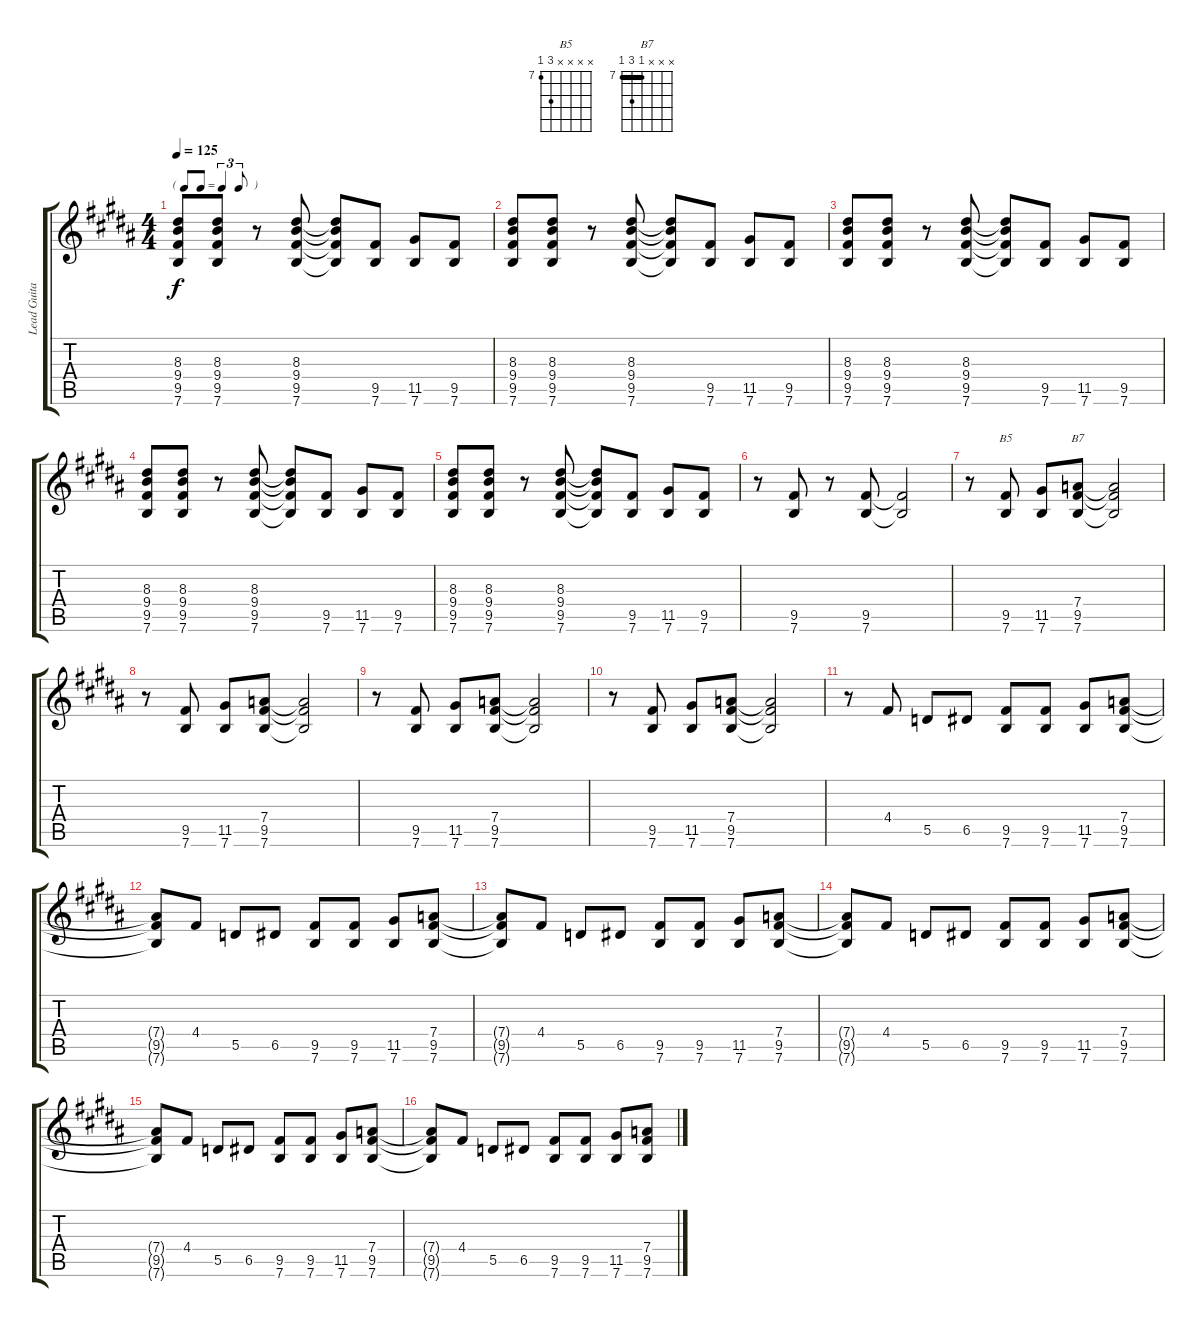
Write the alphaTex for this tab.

\track ("Lead Guitar" "Lead Guita") {instrument distortionguitar}
\staff {score tabs}
\tuning (E4 B3 G3 D3 A2 E2) {hide}
\chord ("B5" x x x x 9 7) {firstfret 7}
\chord ("B7" x x x 7 9 7) {firstfret 7 barre 7}
\ts (4 4)
\tf triplet8th
\tempo 125
\clef g2
\ks b
(8.3 9.4 9.5 7.6).8{lyrics (0 "") lyrics (1 "") lyrics (2 "") lyrics (3 "") lyrics (4 "") dy f} (8.3 9.4 9.5 7.6).8{lyrics (0 "") lyrics (1 "") lyrics (2 "") lyrics (3 "") lyrics (4 "")} r.8 (8.3 9.4 9.5 7.6).8{lyrics (0 "") lyrics (1 "") lyrics (2 "") lyrics (3 "") lyrics (4 "")} (8.3{t} 9.4{t} 9.5{t} 7.6{t}).8{lyrics (0 "") lyrics (1 "") lyrics (2 "") lyrics (3 "") lyrics (4 "")} (9.5 7.6).8{lyrics (0 "") lyrics (1 "") lyrics (2 "") lyrics (3 "") lyrics (4 "")} (11.5 7.6).8{lyrics (0 "") lyrics (1 "") lyrics (2 "") lyrics (3 "") lyrics (4 "")} (9.5 7.6).8{lyrics (0 "") lyrics (1 "") lyrics (2 "") lyrics (3 "") lyrics (4 "")} |
(8.3 9.4 9.5 7.6).8{lyrics (0 "") lyrics (1 "") lyrics (2 "") lyrics (3 "") lyrics (4 "")} (8.3 9.4 9.5 7.6).8{lyrics (0 "") lyrics (1 "") lyrics (2 "") lyrics (3 "") lyrics (4 "")} r.8 (8.3 9.4 9.5 7.6).8{lyrics (0 "") lyrics (1 "") lyrics (2 "") lyrics (3 "") lyrics (4 "")} (8.3{t} 9.4{t} 9.5{t} 7.6{t}).8{lyrics (0 "") lyrics (1 "") lyrics (2 "") lyrics (3 "") lyrics (4 "")} (9.5 7.6).8{lyrics (0 "") lyrics (1 "") lyrics (2 "") lyrics (3 "") lyrics (4 "")} (11.5 7.6).8{lyrics (0 "") lyrics (1 "") lyrics (2 "") lyrics (3 "") lyrics (4 "")} (9.5 7.6).8{lyrics (0 "") lyrics (1 "") lyrics (2 "") lyrics (3 "") lyrics (4 "")} |
(8.3 9.4 9.5 7.6).8{lyrics (0 "") lyrics (1 "") lyrics (2 "") lyrics (3 "") lyrics (4 "")} (8.3 9.4 9.5 7.6).8{lyrics (0 "") lyrics (1 "") lyrics (2 "") lyrics (3 "") lyrics (4 "")} r.8 (8.3 9.4 9.5 7.6).8{lyrics (0 "") lyrics (1 "") lyrics (2 "") lyrics (3 "") lyrics (4 "")} (8.3{t} 9.4{t} 9.5{t} 7.6{t}).8{lyrics (0 "") lyrics (1 "") lyrics (2 "") lyrics (3 "") lyrics (4 "")} (9.5 7.6).8{lyrics (0 "") lyrics (1 "") lyrics (2 "") lyrics (3 "") lyrics (4 "")} (11.5 7.6).8{lyrics (0 "") lyrics (1 "") lyrics (2 "") lyrics (3 "") lyrics (4 "")} (9.5 7.6).8{lyrics (0 "") lyrics (1 "") lyrics (2 "") lyrics (3 "") lyrics (4 "")} |
(8.3 9.4 9.5 7.6).8{lyrics (0 "") lyrics (1 "") lyrics (2 "") lyrics (3 "") lyrics (4 "")} (8.3 9.4 9.5 7.6).8{lyrics (0 "") lyrics (1 "") lyrics (2 "") lyrics (3 "") lyrics (4 "")} r.8 (8.3 9.4 9.5 7.6).8{lyrics (0 "") lyrics (1 "") lyrics (2 "") lyrics (3 "") lyrics (4 "")} (8.3{t} 9.4{t} 9.5{t} 7.6{t}).8{lyrics (0 "") lyrics (1 "") lyrics (2 "") lyrics (3 "") lyrics (4 "")} (9.5 7.6).8{lyrics (0 "") lyrics (1 "") lyrics (2 "") lyrics (3 "") lyrics (4 "")} (11.5 7.6).8{lyrics (0 "") lyrics (1 "") lyrics (2 "") lyrics (3 "") lyrics (4 "")} (9.5 7.6).8{lyrics (0 "") lyrics (1 "") lyrics (2 "") lyrics (3 "") lyrics (4 "")} |
(8.3 9.4 9.5 7.6).8{lyrics (0 "") lyrics (1 "") lyrics (2 "") lyrics (3 "") lyrics (4 "")} (8.3 9.4 9.5 7.6).8{lyrics (0 "") lyrics (1 "") lyrics (2 "") lyrics (3 "") lyrics (4 "")} r.8 (8.3 9.4 9.5 7.6).8{lyrics (0 "") lyrics (1 "") lyrics (2 "") lyrics (3 "") lyrics (4 "")} (8.3{t} 9.4{t} 9.5{t} 7.6{t}).8{lyrics (0 "") lyrics (1 "") lyrics (2 "") lyrics (3 "") lyrics (4 "")} (9.5 7.6).8{lyrics (0 "") lyrics (1 "") lyrics (2 "") lyrics (3 "") lyrics (4 "")} (11.5 7.6).8{lyrics (0 "") lyrics (1 "") lyrics (2 "") lyrics (3 "") lyrics (4 "")} (9.5 7.6).8{lyrics (0 "") lyrics (1 "") lyrics (2 "") lyrics (3 "") lyrics (4 "")} |
r.8 (9.5 7.6).8{lyrics (0 "") lyrics (1 "") lyrics (2 "") lyrics (3 "") lyrics (4 "")} r.8 (9.5 7.6).8{lyrics (0 "") lyrics (1 "") lyrics (2 "") lyrics (3 "") lyrics (4 "")} (9.5{t} 7.6{t}).2{lyrics (0 "") lyrics (1 "") lyrics (2 "") lyrics (3 "") lyrics (4 "")} |
r.8 (9.5 7.6).8{ch "B5" lyrics (0 "") lyrics (1 "") lyrics (2 "") lyrics (3 "") lyrics (4 "")} (11.5 7.6).8{lyrics (0 "") lyrics (1 "") lyrics (2 "") lyrics (3 "") lyrics (4 "")} (7.4 9.5 7.6).8{ch "B7" lyrics (0 "") lyrics (1 "") lyrics (2 "") lyrics (3 "") lyrics (4 "")} (7.4{t} 9.5{t} 7.6{t}).2{lyrics (0 "") lyrics (1 "") lyrics (2 "") lyrics (3 "") lyrics (4 "")} |
r.8 (9.5 7.6).8{lyrics (0 "") lyrics (1 "") lyrics (2 "") lyrics (3 "") lyrics (4 "")} (11.5 7.6).8{lyrics (0 "") lyrics (1 "") lyrics (2 "") lyrics (3 "") lyrics (4 "")} (7.4 9.5 7.6).8{lyrics (0 "") lyrics (1 "") lyrics (2 "") lyrics (3 "") lyrics (4 "")} (7.4{t} 9.5{t} 7.6{t}).2{lyrics (0 "") lyrics (1 "") lyrics (2 "") lyrics (3 "") lyrics (4 "")} |
r.8 (9.5 7.6).8{lyrics (0 "") lyrics (1 "") lyrics (2 "") lyrics (3 "") lyrics (4 "")} (11.5 7.6).8{lyrics (0 "") lyrics (1 "") lyrics (2 "") lyrics (3 "") lyrics (4 "")} (7.4 9.5 7.6).8{lyrics (0 "") lyrics (1 "") lyrics (2 "") lyrics (3 "") lyrics (4 "")} (7.4{t} 9.5{t} 7.6{t}).2{lyrics (0 "") lyrics (1 "") lyrics (2 "") lyrics (3 "") lyrics (4 "")} |
r.8 (9.5 7.6).8{lyrics (0 "") lyrics (1 "") lyrics (2 "") lyrics (3 "") lyrics (4 "")} (11.5 7.6).8{lyrics (0 "") lyrics (1 "") lyrics (2 "") lyrics (3 "") lyrics (4 "")} (7.4 9.5 7.6).8{lyrics (0 "") lyrics (1 "") lyrics (2 "") lyrics (3 "") lyrics (4 "")} (7.4{t} 9.5{t} 7.6{t}).2{lyrics (0 "") lyrics (1 "") lyrics (2 "") lyrics (3 "") lyrics (4 "")} |
r.8 4.4.8{lyrics (0 "") lyrics (1 "") lyrics (2 "") lyrics (3 "") lyrics (4 "")} 5.5.8{lyrics (0 "") lyrics (1 "") lyrics (2 "") lyrics (3 "") lyrics (4 "")} 6.5.8{lyrics (0 "") lyrics (1 "") lyrics (2 "") lyrics (3 "") lyrics (4 "")} (9.5 7.6).8{lyrics (0 "") lyrics (1 "") lyrics (2 "") lyrics (3 "") lyrics (4 "")} (9.5 7.6).8{lyrics (0 "") lyrics (1 "") lyrics (2 "") lyrics (3 "") lyrics (4 "")} (11.5 7.6).8{lyrics (0 "") lyrics (1 "") lyrics (2 "") lyrics (3 "") lyrics (4 "")} (7.4 9.5 7.6).8{lyrics (0 "") lyrics (1 "") lyrics (2 "") lyrics (3 "") lyrics (4 "")} |
(7.4{t} 9.5{t} 7.6{t}).8{lyrics (0 "") lyrics (1 "") lyrics (2 "") lyrics (3 "") lyrics (4 "")} 4.4.8{lyrics (0 "") lyrics (1 "") lyrics (2 "") lyrics (3 "") lyrics (4 "")} 5.5.8{lyrics (0 "") lyrics (1 "") lyrics (2 "") lyrics (3 "") lyrics (4 "")} 6.5.8{lyrics (0 "") lyrics (1 "") lyrics (2 "") lyrics (3 "") lyrics (4 "")} (9.5 7.6).8{lyrics (0 "") lyrics (1 "") lyrics (2 "") lyrics (3 "") lyrics (4 "")} (9.5 7.6).8{lyrics (0 "") lyrics (1 "") lyrics (2 "") lyrics (3 "") lyrics (4 "")} (11.5 7.6).8{lyrics (0 "") lyrics (1 "") lyrics (2 "") lyrics (3 "") lyrics (4 "")} (7.4 9.5 7.6).8{lyrics (0 "") lyrics (1 "") lyrics (2 "") lyrics (3 "") lyrics (4 "")} |
(7.4{t} 9.5{t} 7.6{t}).8{lyrics (0 "") lyrics (1 "") lyrics (2 "") lyrics (3 "") lyrics (4 "")} 4.4.8{lyrics (0 "") lyrics (1 "") lyrics (2 "") lyrics (3 "") lyrics (4 "")} 5.5.8{lyrics (0 "") lyrics (1 "") lyrics (2 "") lyrics (3 "") lyrics (4 "")} 6.5.8{lyrics (0 "") lyrics (1 "") lyrics (2 "") lyrics (3 "") lyrics (4 "")} (9.5 7.6).8{lyrics (0 "") lyrics (1 "") lyrics (2 "") lyrics (3 "") lyrics (4 "")} (9.5 7.6).8{lyrics (0 "") lyrics (1 "") lyrics (2 "") lyrics (3 "") lyrics (4 "")} (11.5 7.6).8{lyrics (0 "") lyrics (1 "") lyrics (2 "") lyrics (3 "") lyrics (4 "")} (7.4 9.5 7.6).8{lyrics (0 "") lyrics (1 "") lyrics (2 "") lyrics (3 "") lyrics (4 "")} |
(7.4{t} 9.5{t} 7.6{t}).8{lyrics (0 "") lyrics (1 "") lyrics (2 "") lyrics (3 "") lyrics (4 "")} 4.4.8{lyrics (0 "") lyrics (1 "") lyrics (2 "") lyrics (3 "") lyrics (4 "")} 5.5.8{lyrics (0 "") lyrics (1 "") lyrics (2 "") lyrics (3 "") lyrics (4 "")} 6.5.8{lyrics (0 "") lyrics (1 "") lyrics (2 "") lyrics (3 "") lyrics (4 "")} (9.5 7.6).8{lyrics (0 "") lyrics (1 "") lyrics (2 "") lyrics (3 "") lyrics (4 "")} (9.5 7.6).8{lyrics (0 "") lyrics (1 "") lyrics (2 "") lyrics (3 "") lyrics (4 "")} (11.5 7.6).8{lyrics (0 "") lyrics (1 "") lyrics (2 "") lyrics (3 "") lyrics (4 "")} (7.4 9.5 7.6).8{lyrics (0 "") lyrics (1 "") lyrics (2 "") lyrics (3 "") lyrics (4 "")} |
(7.4{t} 9.5{t} 7.6{t}).8{lyrics (0 "") lyrics (1 "") lyrics (2 "") lyrics (3 "") lyrics (4 "")} 4.4.8{lyrics (0 "") lyrics (1 "") lyrics (2 "") lyrics (3 "") lyrics (4 "")} 5.5.8{lyrics (0 "") lyrics (1 "") lyrics (2 "") lyrics (3 "") lyrics (4 "")} 6.5.8{lyrics (0 "") lyrics (1 "") lyrics (2 "") lyrics (3 "") lyrics (4 "")} (9.5 7.6).8{lyrics (0 "") lyrics (1 "") lyrics (2 "") lyrics (3 "") lyrics (4 "")} (9.5 7.6).8{lyrics (0 "") lyrics (1 "") lyrics (2 "") lyrics (3 "") lyrics (4 "")} (11.5 7.6).8{lyrics (0 "") lyrics (1 "") lyrics (2 "") lyrics (3 "") lyrics (4 "")} (7.4 9.5 7.6).8{lyrics (0 "") lyrics (1 "") lyrics (2 "") lyrics (3 "") lyrics (4 "")} |
(7.4{t} 9.5{t} 7.6{t}).8{lyrics (0 "") lyrics (1 "") lyrics (2 "") lyrics (3 "") lyrics (4 "")} 4.4.8{lyrics (0 "") lyrics (1 "") lyrics (2 "") lyrics (3 "") lyrics (4 "")} 5.5.8{lyrics (0 "") lyrics (1 "") lyrics (2 "") lyrics (3 "") lyrics (4 "")} 6.5.8{lyrics (0 "") lyrics (1 "") lyrics (2 "") lyrics (3 "") lyrics (4 "")} (9.5 7.6).8{lyrics (0 "") lyrics (1 "") lyrics (2 "") lyrics (3 "") lyrics (4 "")} (9.5 7.6).8{lyrics (0 "") lyrics (1 "") lyrics (2 "") lyrics (3 "") lyrics (4 "")} (11.5 7.6).8{lyrics (0 "") lyrics (1 "") lyrics (2 "") lyrics (3 "") lyrics (4 "")} (7.4 9.5 7.6).8{lyrics (0 "") lyrics (1 "") lyrics (2 "") lyrics (3 "") lyrics (4 "")}
